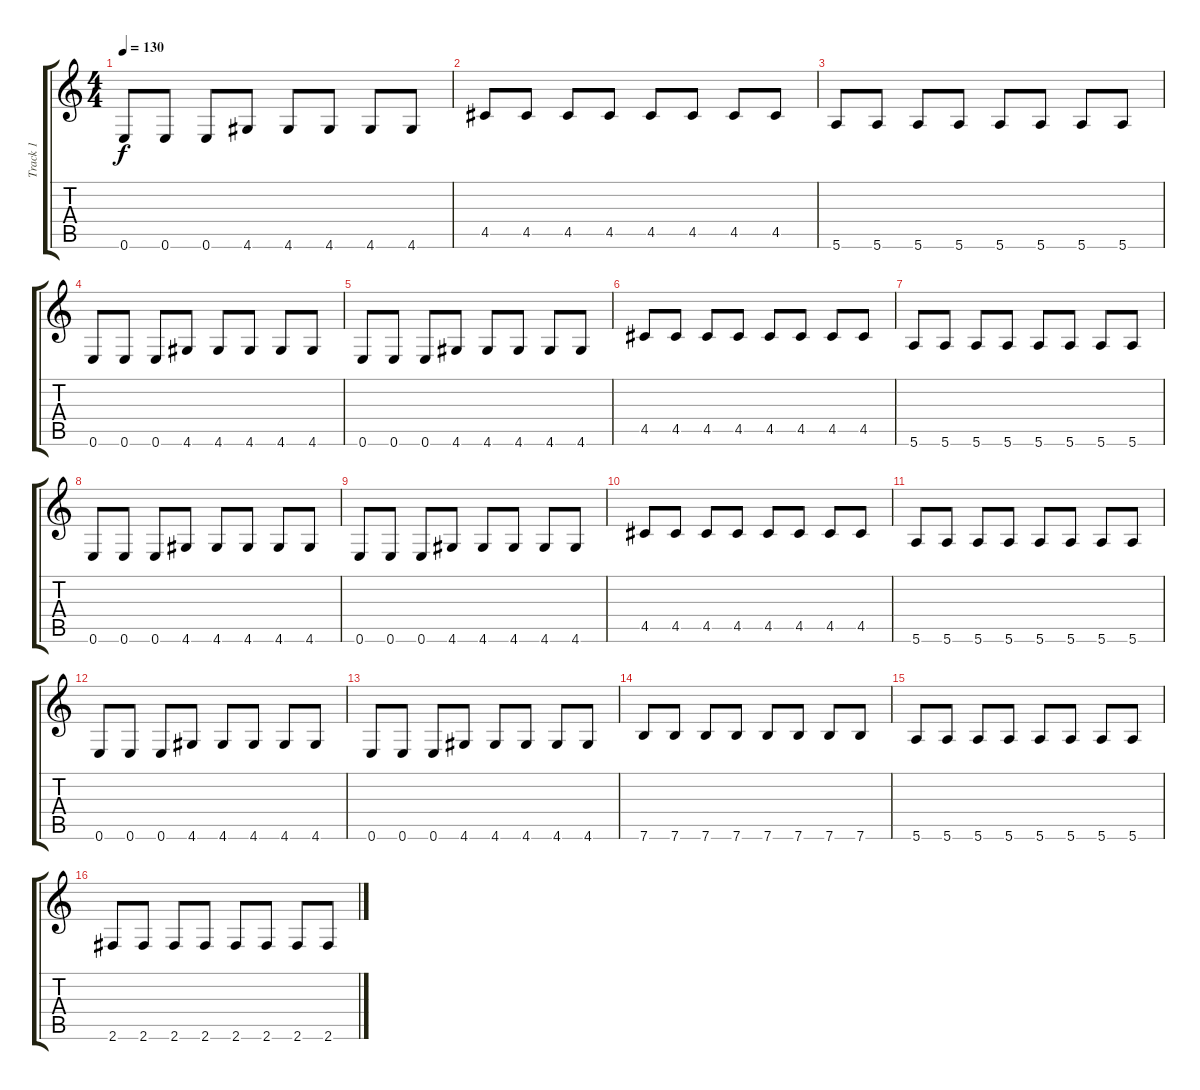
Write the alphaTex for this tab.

\track ("Track 1" "Track 1") {instrument electricbassfinger}
\staff {score tabs}
\tuning (E4 B3 G3 D3 A2 E2) {hide}
\ts (4 4)
\tempo 130
\clef g2
\ks c
0.6.8{dy f} 0.6.8 0.6.8 4.6.8 4.6.8 4.6.8 4.6.8 4.6.8 |
4.5.8 4.5.8 4.5.8 4.5.8 4.5.8 4.5.8 4.5.8 4.5.8 |
5.6.8 5.6.8 5.6.8 5.6.8 5.6.8 5.6.8 5.6.8 5.6.8 |
0.6.8 0.6.8 0.6.8 4.6.8 4.6.8 4.6.8 4.6.8 4.6.8 |
0.6.8 0.6.8 0.6.8 4.6.8 4.6.8 4.6.8 4.6.8 4.6.8 |
4.5.8 4.5.8 4.5.8 4.5.8 4.5.8 4.5.8 4.5.8 4.5.8 |
5.6.8 5.6.8 5.6.8 5.6.8 5.6.8 5.6.8 5.6.8 5.6.8 |
0.6.8 0.6.8 0.6.8 4.6.8 4.6.8 4.6.8 4.6.8 4.6.8 |
0.6.8 0.6.8 0.6.8 4.6.8 4.6.8 4.6.8 4.6.8 4.6.8 |
4.5.8 4.5.8 4.5.8 4.5.8 4.5.8 4.5.8 4.5.8 4.5.8 |
5.6.8 5.6.8 5.6.8 5.6.8 5.6.8 5.6.8 5.6.8 5.6.8 |
0.6.8 0.6.8 0.6.8 4.6.8 4.6.8 4.6.8 4.6.8 4.6.8 |
0.6.8 0.6.8 0.6.8 4.6.8 4.6.8 4.6.8 4.6.8 4.6.8 |
7.6.8 7.6.8 7.6.8 7.6.8 7.6.8 7.6.8 7.6.8 7.6.8 |
5.6.8 5.6.8 5.6.8 5.6.8 5.6.8 5.6.8 5.6.8 5.6.8 |
2.6.8 2.6.8 2.6.8 2.6.8 2.6.8 2.6.8 2.6.8 2.6.8
